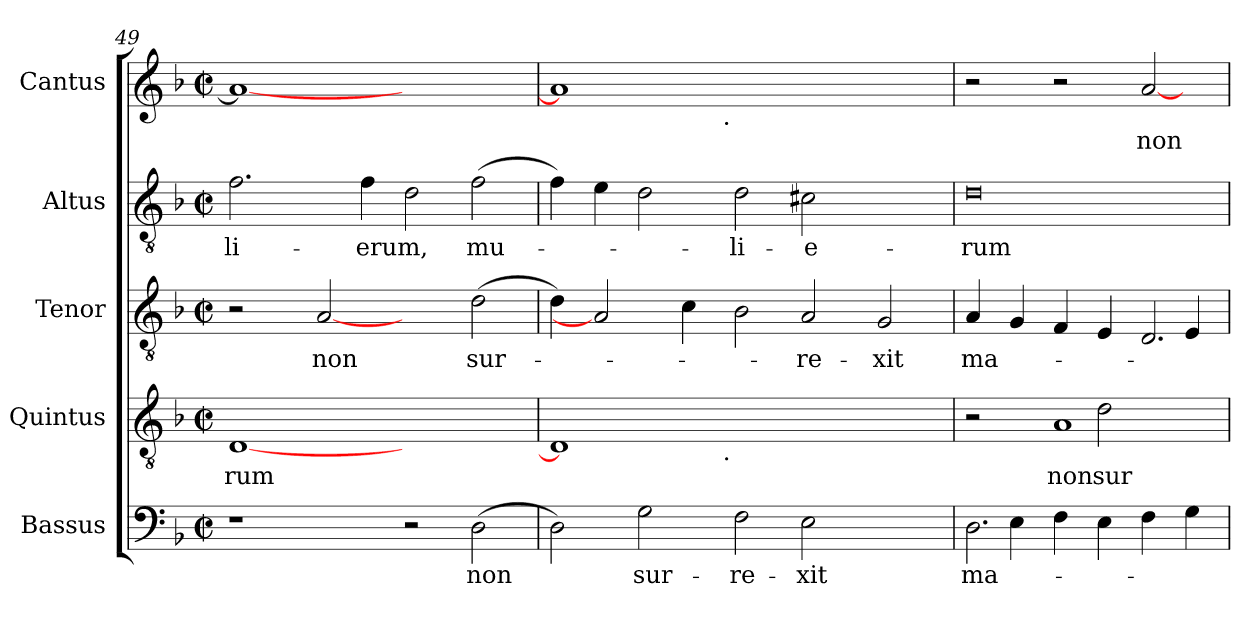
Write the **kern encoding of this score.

**kern	**text	**kern	**text	**kern	**text	**kern	**text	**kern	**text
*part5	*part5	*part4	*part4	*part3	*part3	*part2	*part2	*part1	*part1
*staff5	*staff5	*staff4	*staff4	*staff3	*staff3	*staff2	*staff2	*staff1	*staff1
*I"Bassus	*	*I"Quintus	*	*I"Tenor	*	*I"Altus	*	*I"Cantus	*
!!LO:LB:g=z
*clefF4	*	*clefGv2	*	*clefGv2	*	*clefGv2	*	*clefG2	*
*k[b-]	*	*k[b-]	*	*k[b-]	*	*k[b-]	*	*k[b-]	*
*F:	*	*F:	*	*F:	*	*F:	*	*F:	*
*M2/2	*	*M2/2	*	*M2/2	*	*M2/2	*	*M2/2	*
*met(c|)	*	*met(c|)	*	*met(c|)	*	*met(c|)	*	*met(c|)	*
=49	=49	=49	=49	=49	=49	=49	=49	=49	=49
!	!	!	!LO:LY:b:cj	!	!	!	!LO:LY:b:cj	!	!
*	*	*	*	*	*	*	*	*^	*
1r	.	[1D	-rum	2r	.	2.f\	-li-	1a_	4ryy	.
.	.	.	.	.	.	.	.	.	1..ryy	.
!	!	!	!	!	!LO:LY:b:cj	!	!	!	!	!
.	.	.	.	[2A	non	.	.	.	.	.
!	!	!	!	!	!	!	!LO:LY:b	!	!	!
.	.	.	.	.	.	4f\	-erum,	.	.	.
2r	.	1ryy	.	2ryy	.	2d\	.	1ryy	.	.
!	!LO:LY:b	!	!	!	!LO:LY:b	!	!LO:LY:b	!	!	!
(>2D\	non	.	.	(>2d\	sur-	(>2f\	mu-	.	.	.
=50	=50	=50	=50	=50	=50	=50	=50	=50	=50	=50
*	*	*^	*	*	*	*	*	*	*	*
2D\)	.	1D]	2ryy	.	4d\)	.	4f\)	.	1a]	2ryy	.
.	.	.	.	.	2A]	.	4e\	.	.	.	.
!	!LO:LY:b:cj	!	!	!	!	!	!	!	!	!	!
2G\	sur-	.	4...ryy	.	.	.	2d\	.	.	4...ryy	.
.	.	.	.	.	4c\	.	.	.	.	.	.
!	!	!	!	!	!	!	!	!	!	!LO:TX:b:t=.	!
!	!	!	!LO:TX:b:t=.	!	!	!	!	!	!	!	!
.	.	.	1ryy	.	.	.	.	.	.	1ryy	.
!	!LO:LY:b:cj	!	!	!	!	!	!	!LO:LY:b:cj	!	!	!
2F\	-re-	1.ryy	.	.	2B-\	.	2d\	-li-	1.ryy	.	.
!	!LO:LY:b:cj	!	!	!	!	!LO:LY:b:cj	!	!LO:LY:b:cj	!	!	!
2E\	-xit	.	.	.	2A/	-re-	2c#\	-e-	.	.	.
.	.	.	2ryy	.	.	.	.	.	.	2ryy	.
!	!	!	!	!	!	!LO:LY:b:cj	!	!	!	!	!
2ryy	.	.	.	.	2G/	-xit	2ryy	.	.	.	.
.	.	.	32ryy	.	.	.	.	.	.	32ryy	.
=51	=51	=51	=51	=51	=51	=51	=51	=51	=51	=51	=51
!LO:N:vis=2.	!LO:LY:b	!	!	!	!	!LO:LY:b	!LO:N:vis=0	!LO:LY:b:cj	!LO:N:vis=1	!	!
*	*	*v	*v	*	*	*	*	*	*v	*v	*
4D\	ma-	2r	.	4A/	ma-	4d	-rum	2r	.
4E\	.	.	.	4G/	.	1ryy	.	.	.
!	!	!LO:N:vis=1	!LO:LY:b:cj	!	!	!	!	!	!
4F\	.	4A	non	4F/	.	.	.	2r	.
!	!	!LO:N:vis=2	!LO:LY:b:cj	!	!	!	!	!	!
4E\	.	4d\	sur-	4E/	.	.	.	.	.
!	!	!	!	!LO:N:vis=2.	!	!	!	!LO:N:vis=2	!LO:LY:b
4F\	.	2ryy	.	4D/	.	.	.	[<4a/	non
4G\	.	.	.	4E/	.	4ryy	.	4ryy	.
=	=	=	=	=	=	=	=	=	=
*-	*-	*-	*-	*-	*-	*-	*-	*-	*-
